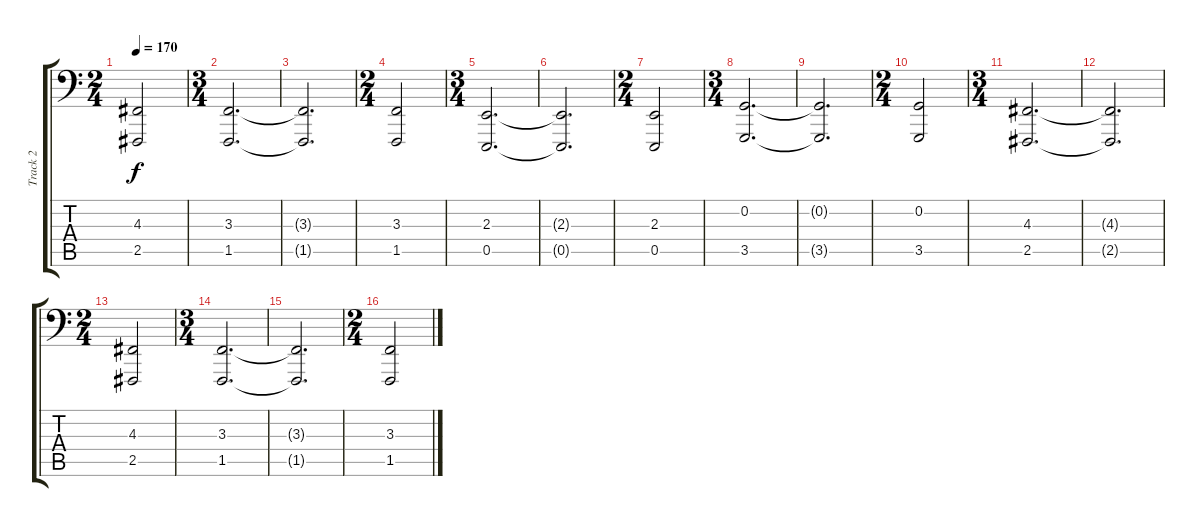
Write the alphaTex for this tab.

\track ("Track 2" "Track 2") {instrument acousticgrandpiano}
\staff {score tabs}
\tuning (C3 G2 D2 A1 E1 B0) {hide}
\ts (2 4)
\tempo 170
\clef f4
\ks c
(4.3 2.5).2{dy f} |
\ts (3 4)
(3.3 1.5).2{d} |
(3.3{t} 1.5{t}).2{d} |
\ts (2 4)
(3.3 1.5).2 |
\ts (3 4)
(2.3 0.5).2{d} |
(2.3{t} 0.5{t}).2{d} |
\ts (2 4)
(2.3 0.5).2 |
\ts (3 4)
(0.2 3.5).2{d} |
(0.2{t} 3.5{t}).2{d} |
\ts (2 4)
(0.2 3.5).2 |
\ts (3 4)
(4.3 2.5).2{d} |
(4.3{t} 2.5{t}).2{d} |
\ts (2 4)
(4.3 2.5).2 |
\ts (3 4)
(3.3 1.5).2{d} |
(3.3{t} 1.5{t}).2{d} |
\ts (2 4)
(3.3 1.5).2
